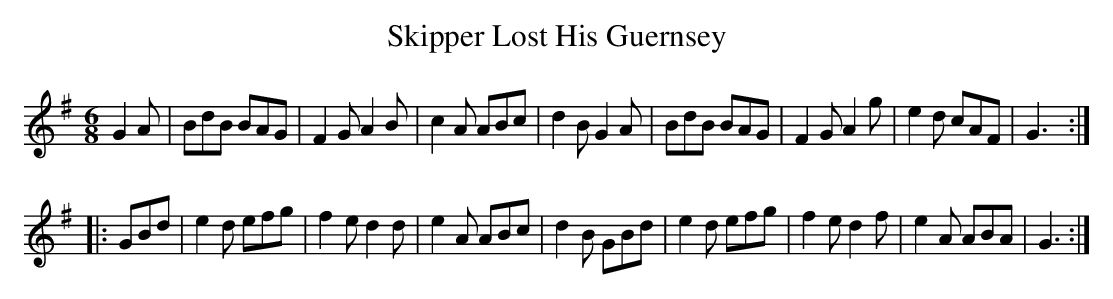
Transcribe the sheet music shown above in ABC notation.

X:1
T:Skipper Lost His Guernsey
M:6/8
L:1/8
K:G
   G2A | BdB BAG | F2G A2B | c2A ABc | d2B G2A | BdB BAG | F2G A2g | e2d cAF | G3 :|
|: GBd | e2d efg | f2e d2d | e2A ABc | d2B GBd | e2d efg | f2e d2f | e2A ABA | G3 :|
